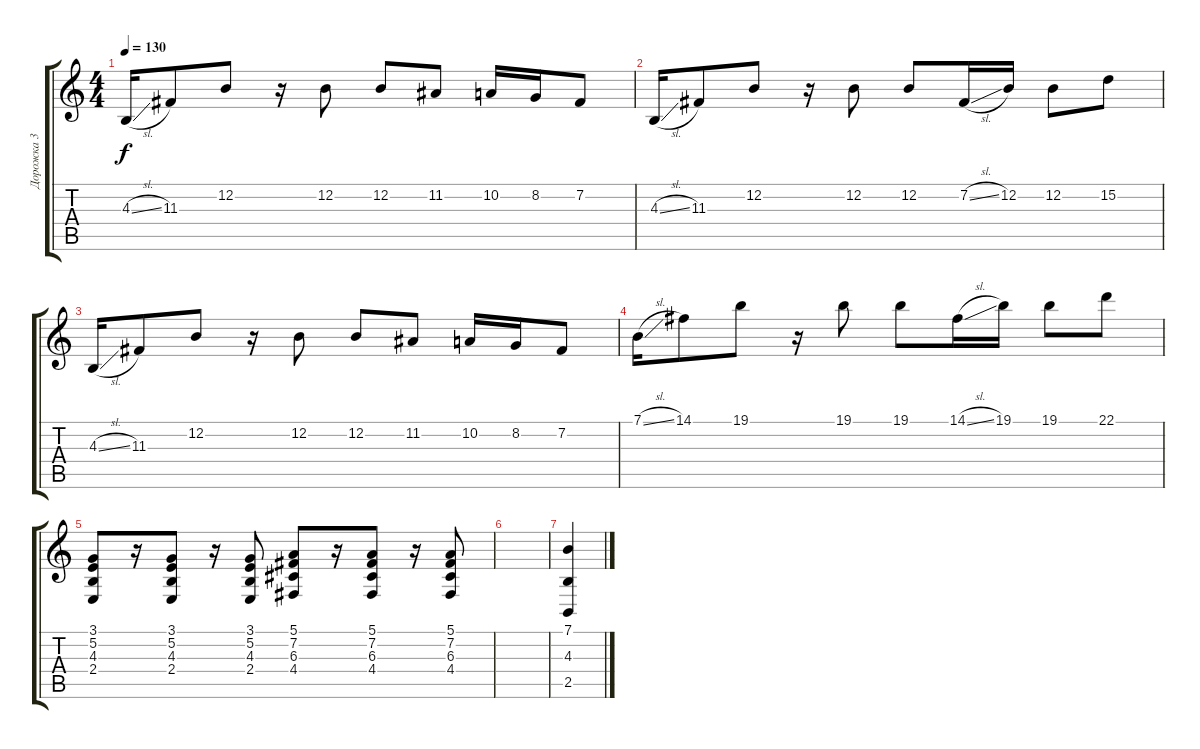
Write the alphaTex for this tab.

\track ("Дорожка 3" "Дорожка 3") {solo instrument synthbrass1}
\staff {score tabs}
\tuning (E4 B3 G3 D3 A2 E2) {hide}
\ts (4 4)
\tempo 130
\clef g2
\ks c
4.3{sl}.16{dy f} 11.3.8 12.2.8 r.16 12.2.8 12.2.8 11.2.8 10.2.16 8.2.16 7.2.8 |
4.3{sl}.16 11.3.8 12.2.8 r.16 12.2.8 12.2.8 7.2{sl}.16 12.2.16 12.2.8 15.2.8 |
4.3{sl}.16 11.3.8 12.2.8 r.16 12.2.8 12.2.8 11.2.8 10.2.16 8.2.16 7.2.8 |
7.1{sl}.16 14.1.8 19.1.8 r.16 19.1.8 19.1.8 14.1{sl}.16 19.1.16 19.1.8 22.1.8 |
(3.1 5.2 4.3 2.4).8 r.16 (3.1 5.2 4.3 2.4).8 r.16 (3.1 5.2 4.3 2.4).8 (5.1 7.2 6.3 4.4).8 r.16 (5.1 7.2 6.3 4.4).8 r.16 (5.1 7.2 6.3 4.4).8 |
|
(7.1 4.3 2.5).4
